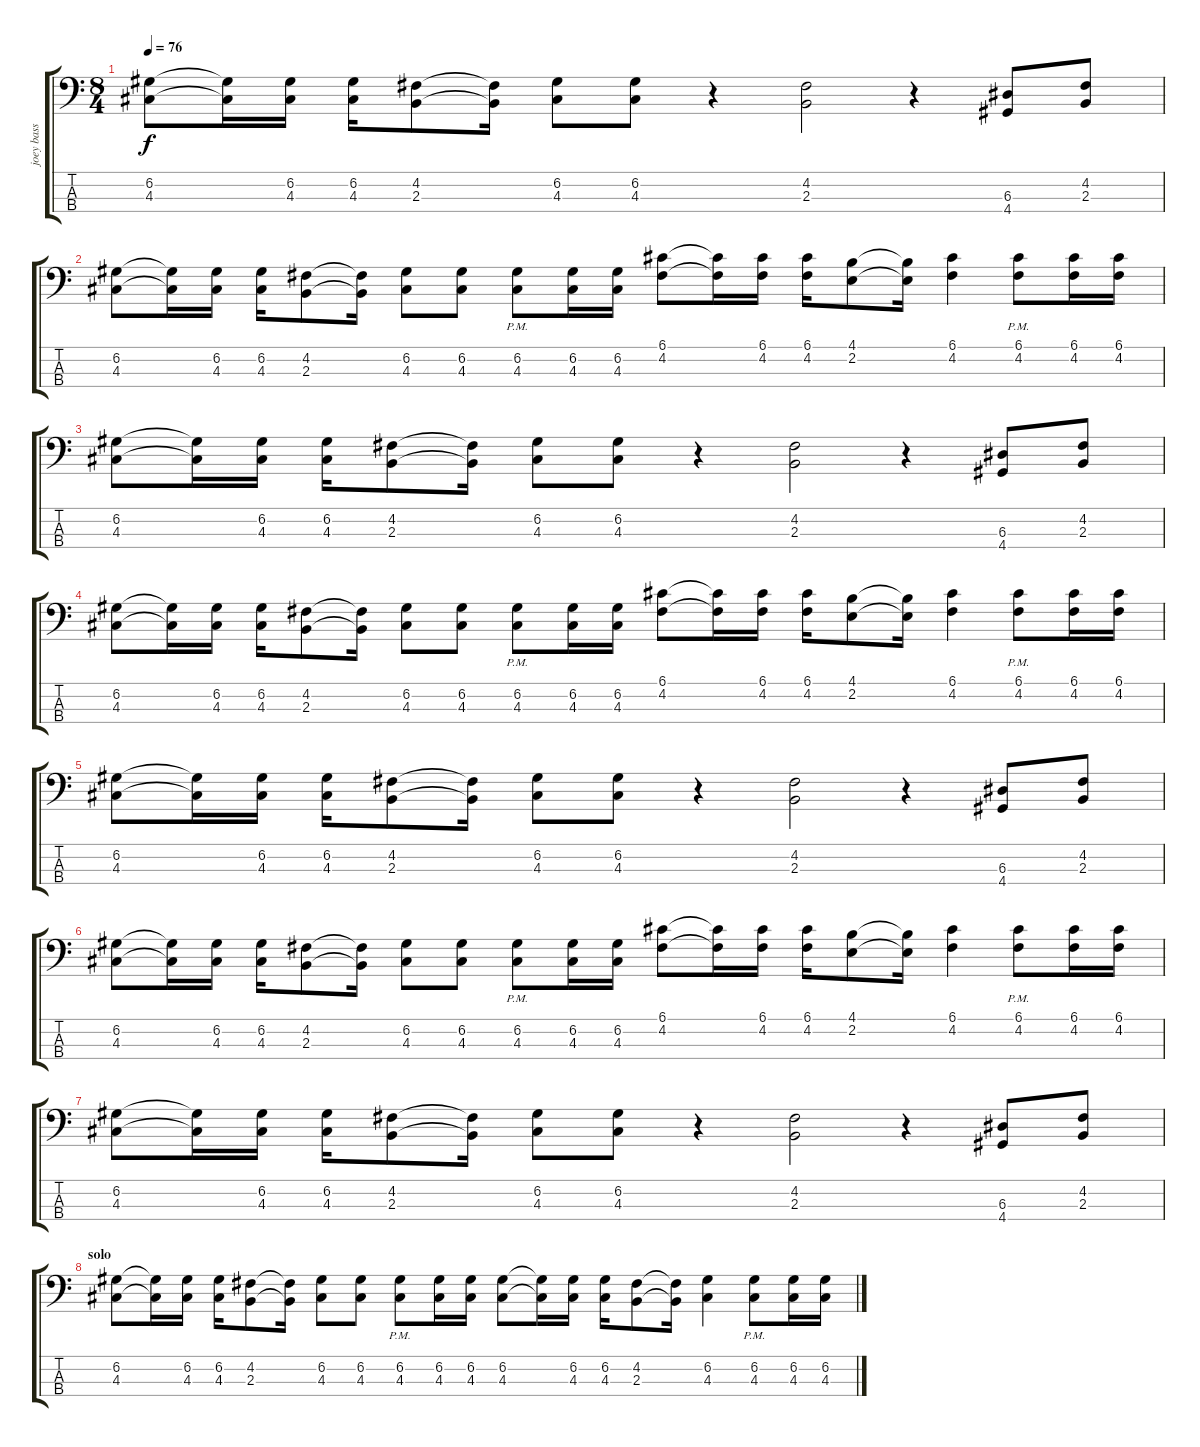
\track ("joey bass" "joey bass") {instrument electricbasspick}
\staff {score tabs}
\tuning (G2 D2 A1 E1) {hide}
\ts (8 4)
\tempo 76
\clef f4
\ks c
(6.2 4.3).8{dy f} (6.2{t} 4.3{t}).16 (6.2 4.3).16 (6.2 4.3).16 (4.2 2.3).8 (4.2{t} 2.3{t}).16 (6.2 4.3).8 (6.2 4.3).8 r.4 (4.2 2.3).2 r.4 (6.3 4.4).8 (4.2 2.3).8 |
(6.2 4.3).8 (6.2{t} 4.3{t}).16 (6.2 4.3).16 (6.2 4.3).16 (4.2 2.3).8 (4.2{t} 2.3{t}).16 (6.2 4.3).8 (6.2 4.3).8 (6.2{pm} 4.3{pm}).8 (6.2 4.3).16 (6.2 4.3).16 (6.1 4.2).8 (6.1{t} 4.2{t}).16 (6.1 4.2).16 (6.1 4.2).16 (4.1 2.2).8 (4.1{t} 2.2{t}).16 (6.1 4.2).4 (6.1{pm} 4.2{pm}).8 (6.1 4.2).16 (6.1 4.2).16 |
(6.2 4.3).8 (6.2{t} 4.3{t}).16 (6.2 4.3).16 (6.2 4.3).16 (4.2 2.3).8 (4.2{t} 2.3{t}).16 (6.2 4.3).8 (6.2 4.3).8 r.4 (4.2 2.3).2 r.4 (6.3 4.4).8 (4.2 2.3).8 |
(6.2 4.3).8 (6.2{t} 4.3{t}).16 (6.2 4.3).16 (6.2 4.3).16 (4.2 2.3).8 (4.2{t} 2.3{t}).16 (6.2 4.3).8 (6.2 4.3).8 (6.2{pm} 4.3{pm}).8 (6.2 4.3).16 (6.2 4.3).16 (6.1 4.2).8 (6.1{t} 4.2{t}).16 (6.1 4.2).16 (6.1 4.2).16 (4.1 2.2).8 (4.1{t} 2.2{t}).16 (6.1 4.2).4 (6.1{pm} 4.2{pm}).8 (6.1 4.2).16 (6.1 4.2).16 |
(6.2 4.3).8 (6.2{t} 4.3{t}).16 (6.2 4.3).16 (6.2 4.3).16 (4.2 2.3).8 (4.2{t} 2.3{t}).16 (6.2 4.3).8 (6.2 4.3).8 r.4 (4.2 2.3).2 r.4 (6.3 4.4).8 (4.2 2.3).8 |
(6.2 4.3).8 (6.2{t} 4.3{t}).16 (6.2 4.3).16 (6.2 4.3).16 (4.2 2.3).8 (4.2{t} 2.3{t}).16 (6.2 4.3).8 (6.2 4.3).8 (6.2{pm} 4.3{pm}).8 (6.2 4.3).16 (6.2 4.3).16 (6.1 4.2).8 (6.1{t} 4.2{t}).16 (6.1 4.2).16 (6.1 4.2).16 (4.1 2.2).8 (4.1{t} 2.2{t}).16 (6.1 4.2).4 (6.1{pm} 4.2{pm}).8 (6.1 4.2).16 (6.1 4.2).16 |
(6.2 4.3).8 (6.2{t} 4.3{t}).16 (6.2 4.3).16 (6.2 4.3).16 (4.2 2.3).8 (4.2{t} 2.3{t}).16 (6.2 4.3).8 (6.2 4.3).8 r.4 (4.2 2.3).2 r.4 (6.3 4.4).8 (4.2 2.3).8 |
\section ("" "solo")
(6.2 4.3).8 (6.2{t} 4.3{t}).16 (6.2 4.3).16 (6.2 4.3).16 (4.2 2.3).8 (4.2{t} 2.3{t}).16 (6.2 4.3).8 (6.2 4.3).8 (6.2{pm} 4.3{pm}).8 (6.2 4.3).16 (6.2 4.3).16 (6.2 4.3).8 (6.2{t} 4.3{t}).16 (6.2 4.3).16 (6.2 4.3).16 (4.2 2.3).8 (4.2{t} 2.3{t}).16 (6.2 4.3).4 (6.2{pm} 4.3{pm}).8 (6.2 4.3).16 (6.2 4.3).16
